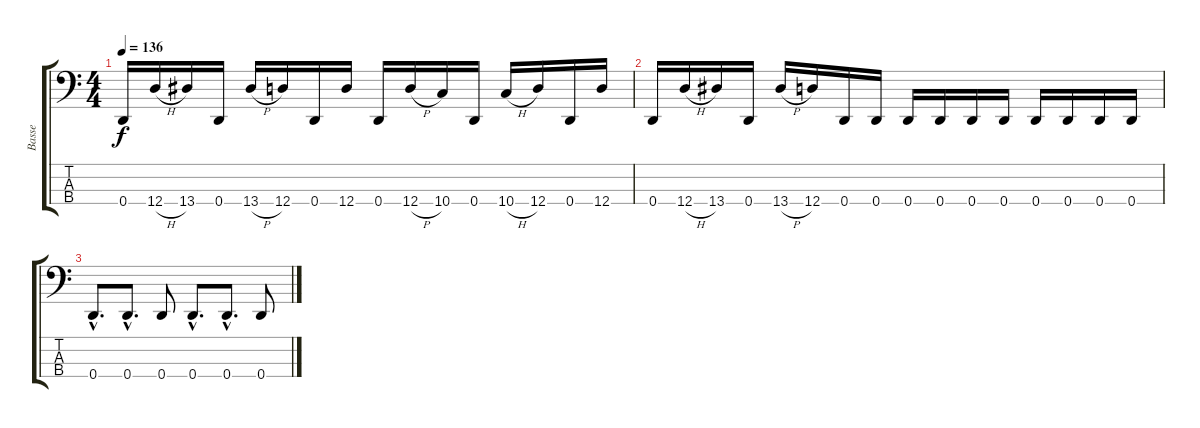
\track ("Basse" "Basse") {instrument electricbasspick}
\staff {score tabs}
\tuning (F2 C2 G1 D1) {hide}
\ts (4 4)
\tempo 136
\clef f4
\ks c
0.4.16{dy f} 12.4{h}.16 13.4.16 0.4.16 13.4{h}.16 12.4.16 0.4.16 12.4.16 0.4.16 12.4{h}.16 10.4.16 0.4.16 10.4{h}.16 12.4.16 0.4.16 12.4.16 |
0.4.16 12.4{h}.16 13.4.16 0.4.16 13.4{h}.16 12.4.16 0.4.16 0.4.16 0.4.16 0.4.16 0.4.16 0.4.16 0.4.16 0.4.16 0.4.16 0.4.16 |
0.4{hac}.8{d} 0.4{hac}.8{d} 0.4.8 0.4{hac}.8{d} 0.4{hac}.8{d} 0.4.8
